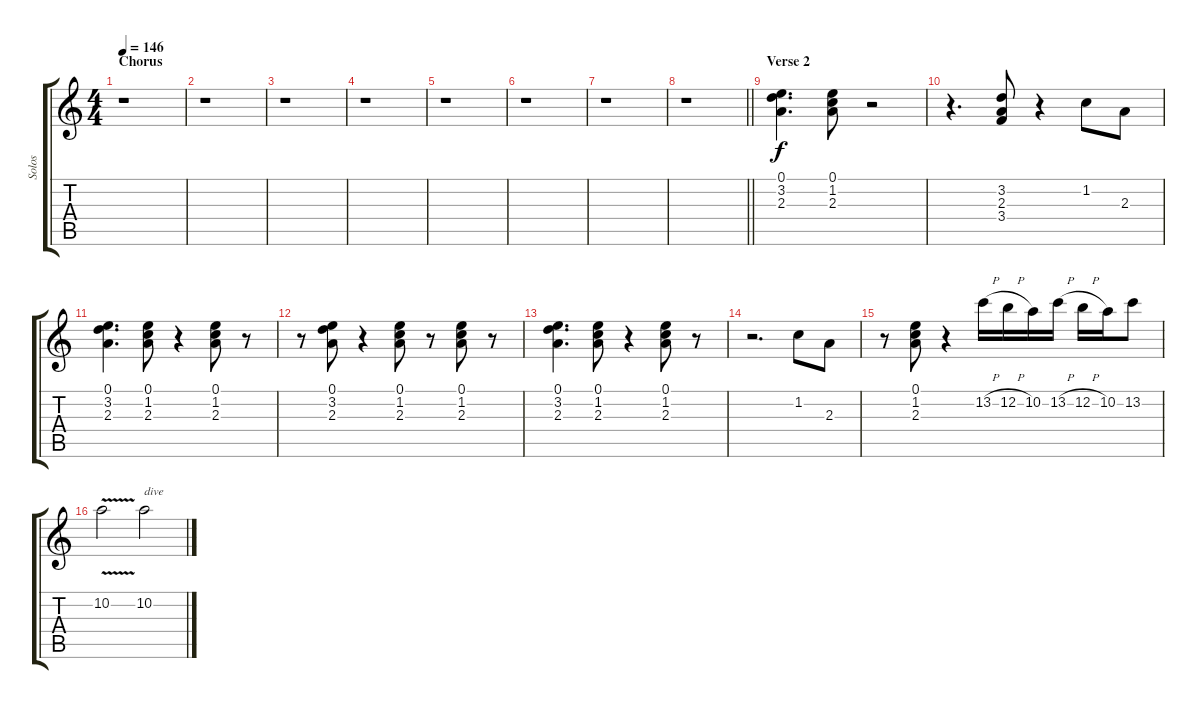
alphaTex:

\track ("Solos" "Solos") {instrument overdrivenguitar}
\staff {score tabs}
\tuning (E4 B3 G3 D3 A2 E2) {hide}
\ts (4 4)
\section ("" "Chorus")
\tempo 146
\clef g2
\ks c
r.1{dy f} |
r.1 |
r.1 |
r.1 |
r.1 |
r.1 |
r.1 |
\barLineRight lightlight
r.1 |
\section ("" "Verse 2")
(0.1 3.2 2.3).4{d volume 13} (0.1 1.2 2.3).8 r.2 |
r.4{d} (3.2 2.3 3.4).8 r.4 1.2.8 2.3.8 |
(0.1 3.2 2.3).4{d} (0.1 1.2 2.3).8 r.4 (0.1 1.2 2.3).8 r.8 |
r.8 (0.1 3.2 2.3).8 r.4 (0.1 1.2 2.3).8 r.8 (0.1 1.2 2.3).8 r.8 |
(0.1 3.2 2.3).4{d} (0.1 1.2 2.3).8 r.4 (0.1 1.2 2.3).8 r.8 |
r.2{d} 1.2.8 2.3.8 |
r.8 (0.1 1.2 2.3).8 r.4 13.2{h}.16 12.2{h}.16 10.2.16 13.2{h}.16 12.2{h}.16 10.2.16 13.2.8 |
10.2{v}.2 10.2{ss}.2{txt "dive"}
